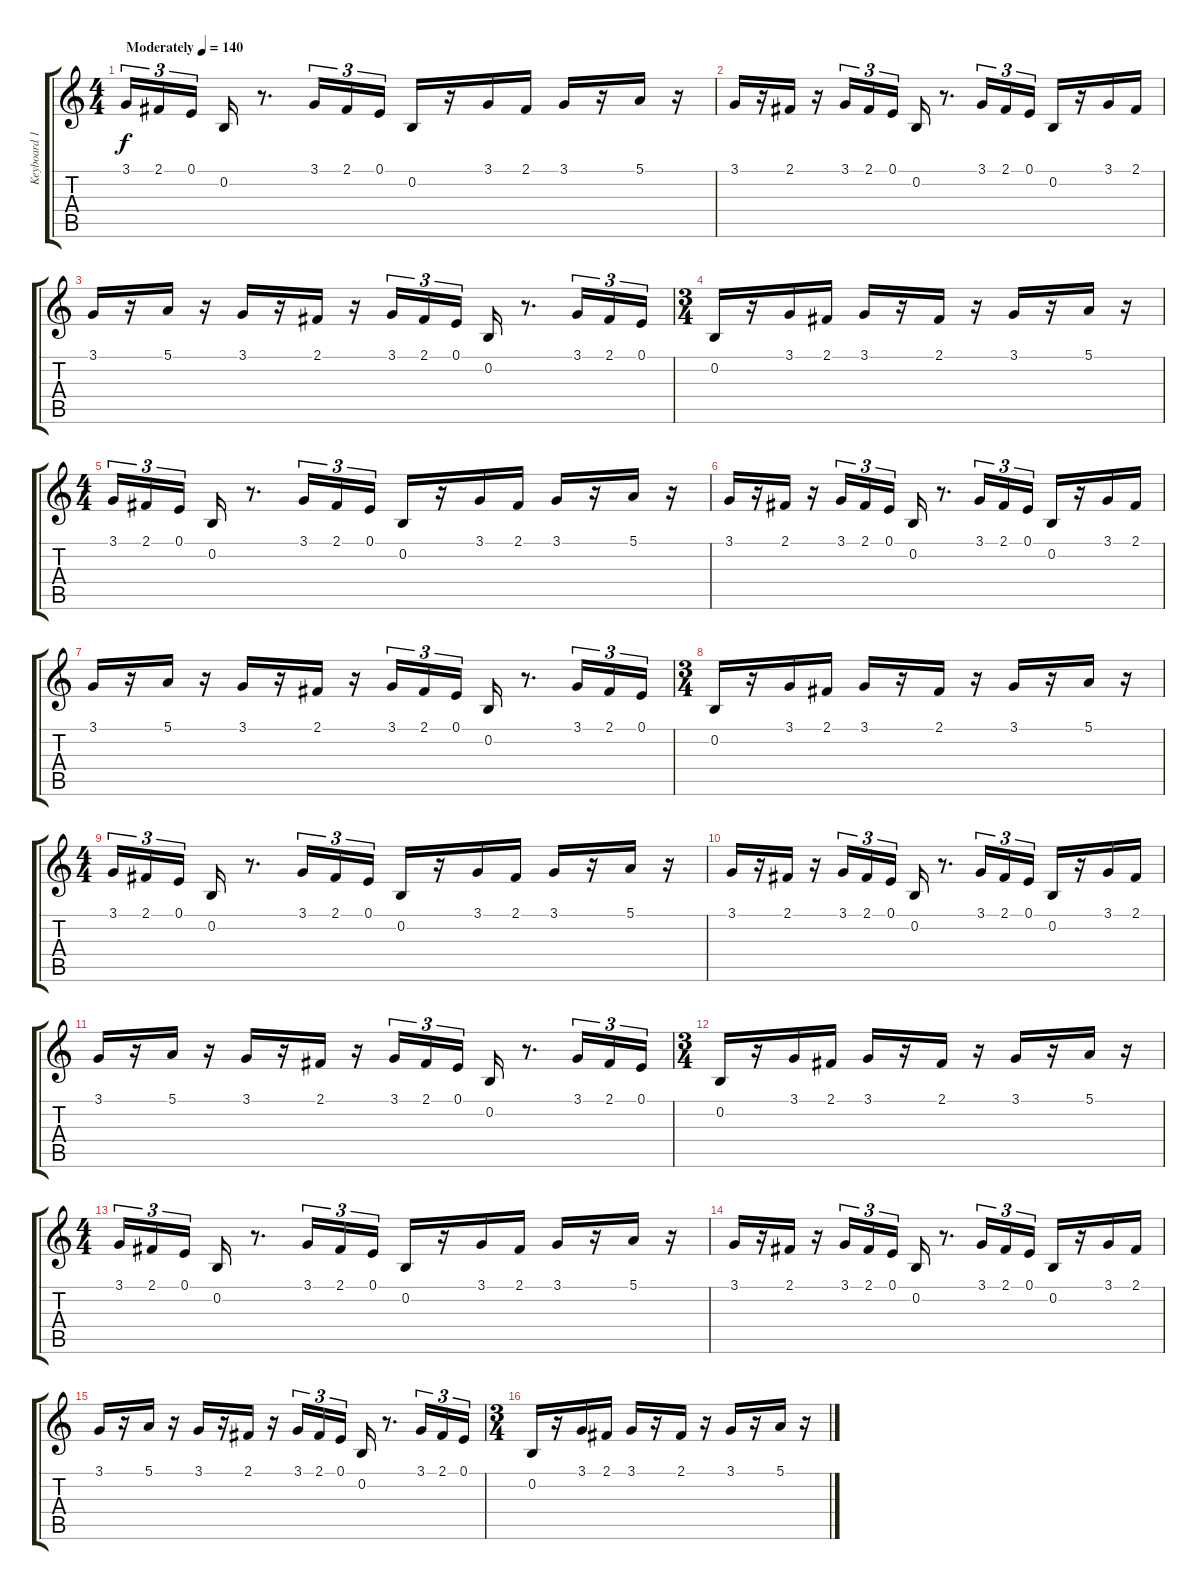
\track ("Keyboard 1." "Keyboard 1") {instrument stringensemble1}
\staff {score tabs}
\tuning (E4 B3 G3 D3 A2 E2) {hide}
\ts (4 4)
\tempo (140 "Moderately")
\clef g2
\ks c
3.1.16{tu (3 2) dy f instrument stringensemble1} 2.1.16{tu (3 2)} 0.1.16{tu (3 2) beam splitsecondary} 0.2.16 r.8{d} 3.1.16{tu (3 2)} 2.1.16{tu (3 2)} 0.1.16{tu (3 2)} 0.2.16 r.16 3.1.16 2.1.16 3.1.16 r.16 5.1.16 r.16 |
3.1.16 r.16 2.1.16 r.16 3.1.16{tu (3 2)} 2.1.16{tu (3 2)} 0.1.16{tu (3 2) beam splitsecondary} 0.2.16 r.8{d} 3.1.16{tu (3 2)} 2.1.16{tu (3 2)} 0.1.16{tu (3 2)} 0.2.16 r.16 3.1.16 2.1.16 |
3.1.16 r.16 5.1.16 r.16 3.1.16 r.16 2.1.16 r.16 3.1.16{tu (3 2)} 2.1.16{tu (3 2)} 0.1.16{tu (3 2) beam splitsecondary} 0.2.16 r.8{d} 3.1.16{tu (3 2)} 2.1.16{tu (3 2)} 0.1.16{tu (3 2)} |
\ts (3 4)
0.2.16 r.16 3.1.16 2.1.16 3.1.16 r.16 2.1.16 r.16 3.1.16 r.16 5.1.16 r.16 |
\ts (4 4)
3.1.16{tu (3 2)} 2.1.16{tu (3 2)} 0.1.16{tu (3 2) beam splitsecondary} 0.2.16 r.8{d} 3.1.16{tu (3 2)} 2.1.16{tu (3 2)} 0.1.16{tu (3 2)} 0.2.16 r.16 3.1.16 2.1.16 3.1.16 r.16 5.1.16 r.16 |
3.1.16 r.16 2.1.16 r.16 3.1.16{tu (3 2)} 2.1.16{tu (3 2)} 0.1.16{tu (3 2) beam splitsecondary} 0.2.16 r.8{d} 3.1.16{tu (3 2)} 2.1.16{tu (3 2)} 0.1.16{tu (3 2)} 0.2.16 r.16 3.1.16 2.1.16 |
3.1.16 r.16 5.1.16 r.16 3.1.16 r.16 2.1.16 r.16 3.1.16{tu (3 2)} 2.1.16{tu (3 2)} 0.1.16{tu (3 2) beam splitsecondary} 0.2.16 r.8{d} 3.1.16{tu (3 2)} 2.1.16{tu (3 2)} 0.1.16{tu (3 2)} |
\ts (3 4)
0.2.16 r.16 3.1.16 2.1.16 3.1.16 r.16 2.1.16 r.16 3.1.16 r.16 5.1.16 r.16 |
\ts (4 4)
3.1.16{tu (3 2)} 2.1.16{tu (3 2)} 0.1.16{tu (3 2) beam splitsecondary} 0.2.16 r.8{d} 3.1.16{tu (3 2)} 2.1.16{tu (3 2)} 0.1.16{tu (3 2)} 0.2.16 r.16 3.1.16 2.1.16 3.1.16 r.16 5.1.16 r.16 |
3.1.16 r.16 2.1.16 r.16 3.1.16{tu (3 2)} 2.1.16{tu (3 2)} 0.1.16{tu (3 2) beam splitsecondary} 0.2.16 r.8{d} 3.1.16{tu (3 2)} 2.1.16{tu (3 2)} 0.1.16{tu (3 2)} 0.2.16 r.16 3.1.16 2.1.16 |
3.1.16 r.16 5.1.16 r.16 3.1.16 r.16 2.1.16 r.16 3.1.16{tu (3 2)} 2.1.16{tu (3 2)} 0.1.16{tu (3 2) beam splitsecondary} 0.2.16 r.8{d} 3.1.16{tu (3 2)} 2.1.16{tu (3 2)} 0.1.16{tu (3 2)} |
\ts (3 4)
0.2.16 r.16 3.1.16 2.1.16 3.1.16 r.16 2.1.16 r.16 3.1.16 r.16 5.1.16 r.16 |
\ts (4 4)
3.1.16{tu (3 2)} 2.1.16{tu (3 2)} 0.1.16{tu (3 2) beam splitsecondary} 0.2.16 r.8{d} 3.1.16{tu (3 2)} 2.1.16{tu (3 2)} 0.1.16{tu (3 2)} 0.2.16 r.16 3.1.16 2.1.16 3.1.16 r.16 5.1.16 r.16 |
3.1.16 r.16 2.1.16 r.16 3.1.16{tu (3 2)} 2.1.16{tu (3 2)} 0.1.16{tu (3 2) beam splitsecondary} 0.2.16 r.8{d} 3.1.16{tu (3 2)} 2.1.16{tu (3 2)} 0.1.16{tu (3 2)} 0.2.16 r.16 3.1.16 2.1.16 |
3.1.16 r.16 5.1.16 r.16 3.1.16 r.16 2.1.16 r.16 3.1.16{tu (3 2)} 2.1.16{tu (3 2)} 0.1.16{tu (3 2) beam splitsecondary} 0.2.16 r.8{d} 3.1.16{tu (3 2)} 2.1.16{tu (3 2)} 0.1.16{tu (3 2)} |
\ts (3 4)
0.2.16 r.16 3.1.16 2.1.16 3.1.16 r.16 2.1.16 r.16 3.1.16 r.16 5.1.16 r.16
